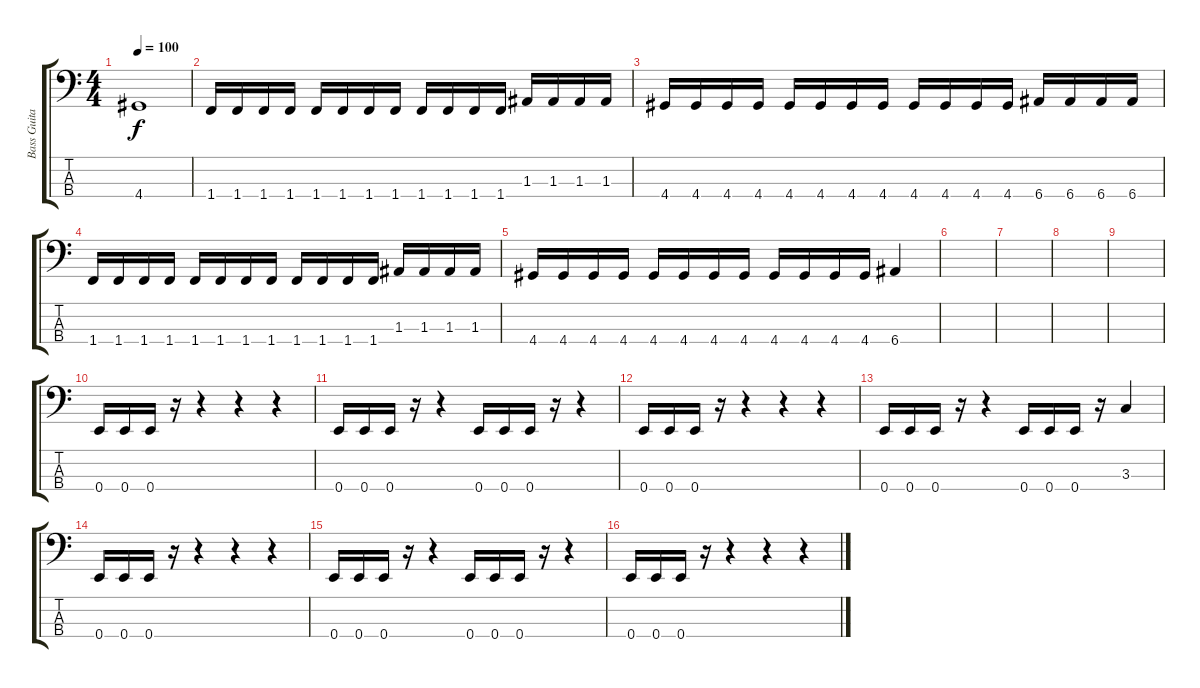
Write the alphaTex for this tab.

\track ("Bass Guitar" "Bass Guita") {instrument electricbassfinger}
\staff {score tabs}
\tuning (G2 D2 A1 E1) {hide}
\ts (4 4)
\tempo 100
\clef f4
\ks c
4.4.1{dy f} |
1.4.16 1.4.16 1.4.16 1.4.16 1.4.16 1.4.16 1.4.16 1.4.16 1.4.16 1.4.16 1.4.16 1.4.16 1.3.16 1.3.16 1.3.16 1.3.16 |
4.4.16 4.4.16 4.4.16 4.4.16 4.4.16 4.4.16 4.4.16 4.4.16 4.4.16 4.4.16 4.4.16 4.4.16 6.4.16 6.4.16 6.4.16 6.4.16 |
1.4.16 1.4.16 1.4.16 1.4.16 1.4.16 1.4.16 1.4.16 1.4.16 1.4.16 1.4.16 1.4.16 1.4.16 1.3.16 1.3.16 1.3.16 1.3.16 |
4.4.16 4.4.16 4.4.16 4.4.16 4.4.16 4.4.16 4.4.16 4.4.16 4.4.16 4.4.16 4.4.16 4.4.16 6.4.4 |
|
|
|
|
0.4.16 0.4.16 0.4.16 r.16 r.4 r.4 r.4 |
0.4.16 0.4.16 0.4.16 r.16 r.4 0.4.16 0.4.16 0.4.16 r.16 r.4 |
0.4.16 0.4.16 0.4.16 r.16 r.4 r.4 r.4 |
0.4.16 0.4.16 0.4.16 r.16 r.4 0.4.16 0.4.16 0.4.16 r.16 3.3.4 |
0.4.16 0.4.16 0.4.16 r.16 r.4 r.4 r.4 |
0.4.16 0.4.16 0.4.16 r.16 r.4 0.4.16 0.4.16 0.4.16 r.16 r.4 |
0.4.16 0.4.16 0.4.16 r.16 r.4 r.4 r.4
